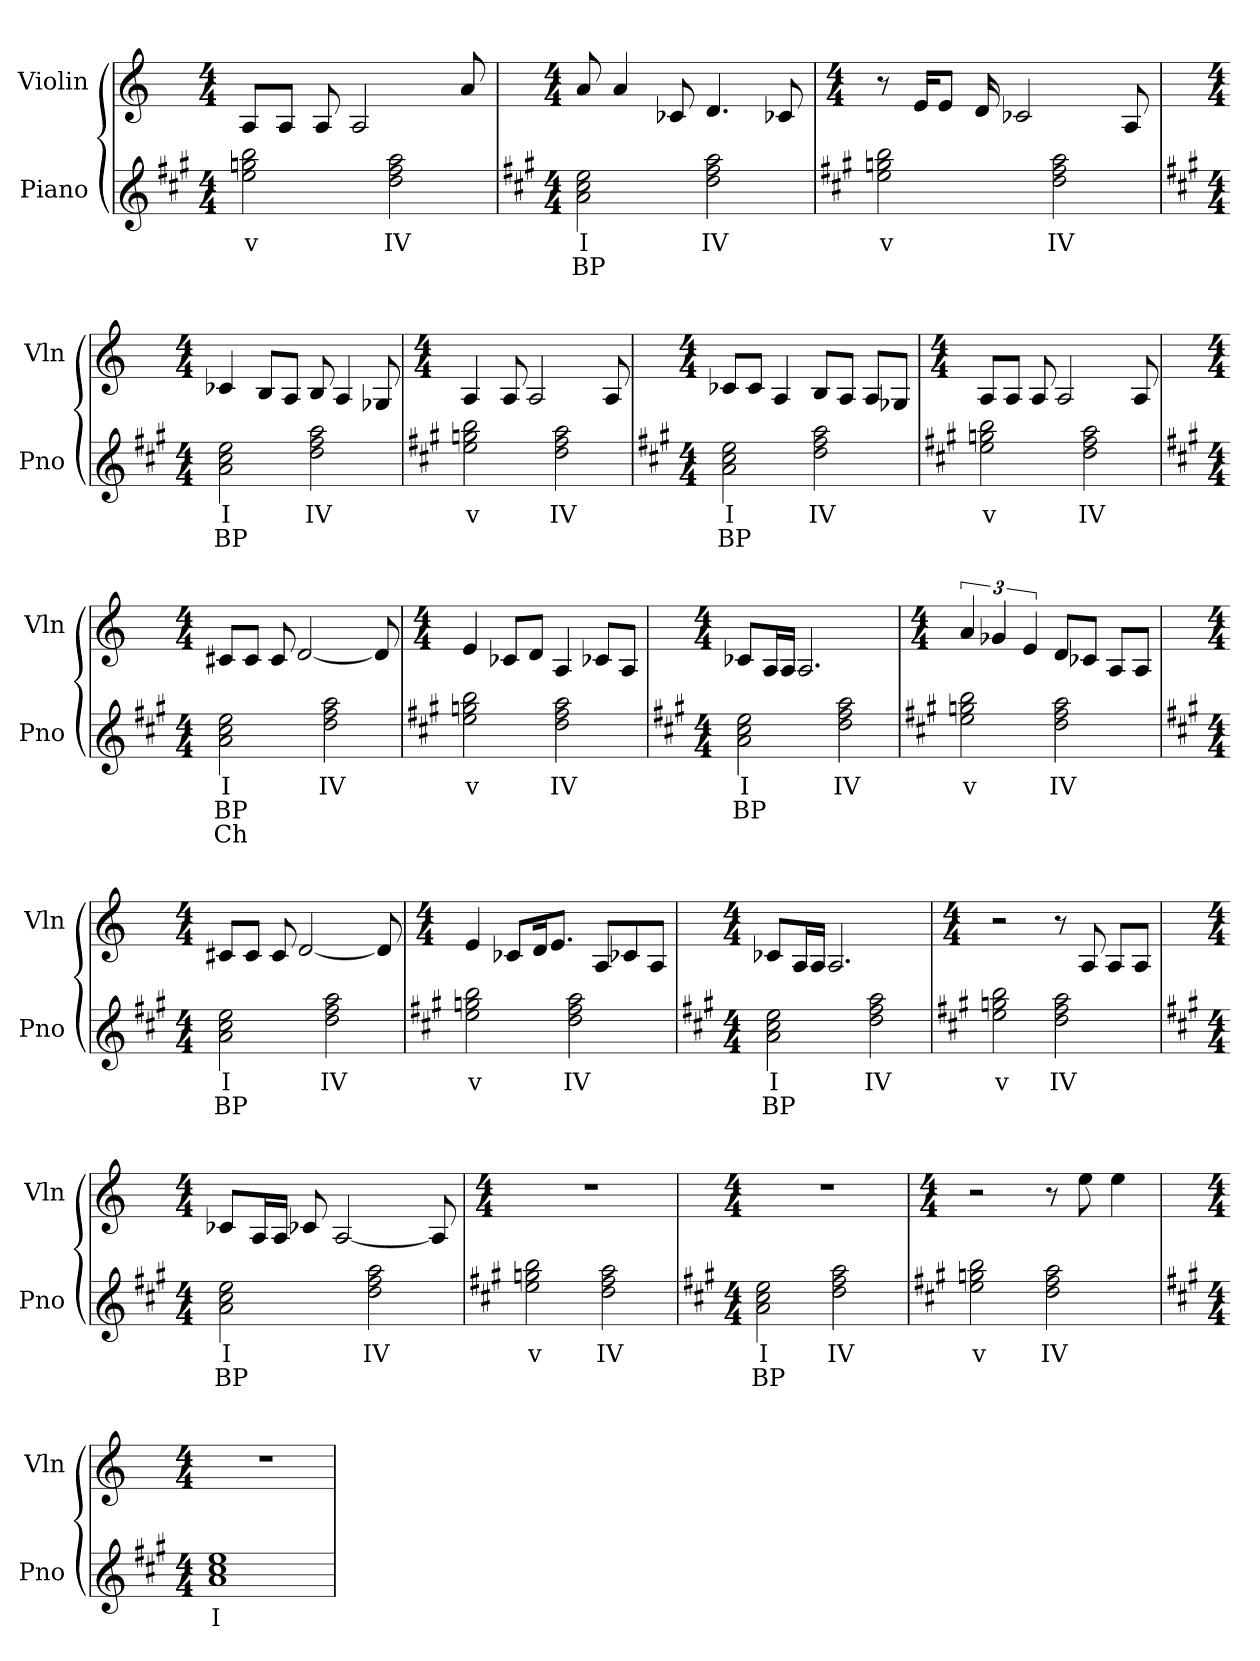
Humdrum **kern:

**kern	**text	**text	**text	**kern
*part2	*part2	*part2	*part2	*part1
*staff2	*staff2	*staff2	*staff2	*staff1
*I"Piano	*	*	*	*I"Violin
*I'Pno	*	*	*	*I'Vln
*k[f#c#g#]	*	*	*	*
*A:	*	*	*	*
*M4/4	*	*	*	*M4/4
=	=	=	=	=
2ee 2ggn 2bb	v	.	.	8AL
.	.	.	.	8AJ
.	.	.	.	8A
.	.	.	.	2A
2dd 2ff# 2aa	IV	.	.	.
.	.	.	.	8a
=	=	=	=	=
*k[f#c#g#]	*	*	*	*
*A:	*	*	*	*
*M4/4	*	*	*	*M4/4
2a 2cc# 2ee	I	BP	.	8a
.	.	.	.	4a
.	.	.	.	8c-X
2dd 2ff# 2aa	IV	.	.	4.d
.	.	.	.	8c-X
=	=	=	=	=
*k[f#c#g#]	*	*	*	*
*A:	*	*	*	*
*	*	*	*	*M4/4
2ee 2ggn 2bb	v	.	.	8r
.	.	.	.	16eKL
.	.	.	.	8eJ
.	.	.	.	16d
.	.	.	.	2c-X
2dd 2ff# 2aa	IV	.	.	.
.	.	.	.	8A
=	=	=	=	=
*k[f#c#g#]	*	*	*	*
*A:	*	*	*	*
*M4/4	*	*	*	*M4/4
2a 2cc# 2ee	I	BP	.	4c-X
.	.	.	.	8BL
.	.	.	.	8AJ
2dd 2ff# 2aa	IV	.	.	8B
.	.	.	.	4A
.	.	.	.	8G-X
=	=	=	=	=
*k[f#c#g#]	*	*	*	*
*A:	*	*	*	*
*	*	*	*	*M4/4
2ee 2ggn 2bb	v	.	.	4A
.	.	.	.	8A
.	.	.	.	2A
2dd 2ff# 2aa	IV	.	.	.
.	.	.	.	8A
=	=	=	=	=
*k[f#c#g#]	*	*	*	*
*A:	*	*	*	*
*M4/4	*	*	*	*M4/4
2a 2cc# 2ee	I	BP	.	8c-XL
.	.	.	.	8c-J
.	.	.	.	4A
2dd 2ff# 2aa	IV	.	.	8BL
.	.	.	.	8AJ
.	.	.	.	8AL
.	.	.	.	8G-XJ
=	=	=	=	=
*k[f#c#g#]	*	*	*	*
*A:	*	*	*	*
*	*	*	*	*M4/4
2ee 2ggn 2bb	v	.	.	8AL
.	.	.	.	8AJ
.	.	.	.	8A
.	.	.	.	2A
2dd 2ff# 2aa	IV	.	.	.
.	.	.	.	8A
=	=	=	=	=
*k[f#c#g#]	*	*	*	*
*A:	*	*	*	*
*M4/4	*	*	*	*M4/4
2a 2cc# 2ee	I	BP	Ch	8c#XL
.	.	.	.	8c#J
.	.	.	.	8c#
.	.	.	.	[2d
2dd 2ff# 2aa	IV	.	.	.
.	.	.	.	8d]
=	=	=	=	=
*k[f#c#g#]	*	*	*	*
*A:	*	*	*	*
*	*	*	*	*M4/4
2ee 2ggn 2bb	v	.	.	4e
.	.	.	.	8c-XL
.	.	.	.	8dJ
2dd 2ff# 2aa	IV	.	.	4A
.	.	.	.	8c-XL
.	.	.	.	8AJ
=	=	=	=	=
*k[f#c#g#]	*	*	*	*
*A:	*	*	*	*
*M4/4	*	*	*	*M4/4
2a 2cc# 2ee	I	BP	.	8c-XL
.	.	.	.	16AL
.	.	.	.	16AJJ
.	.	.	.	2.A
2dd 2ff# 2aa	IV	.	.	.
=	=	=	=	=
*k[f#c#g#]	*	*	*	*
*A:	*	*	*	*
*	*	*	*	*M4/4
2ee 2ggn 2bb	v	.	.	6a
.	.	.	.	6g-X
.	.	.	.	6e
2dd 2ff# 2aa	IV	.	.	8dL
.	.	.	.	8c-XJ
.	.	.	.	8AL
.	.	.	.	8AJ
=	=	=	=	=
*k[f#c#g#]	*	*	*	*
*A:	*	*	*	*
*M4/4	*	*	*	*M4/4
2a 2cc# 2ee	I	BP	.	8c#XL
.	.	.	.	8c#J
.	.	.	.	8c#
.	.	.	.	[2d
2dd 2ff# 2aa	IV	.	.	.
.	.	.	.	8d]
=	=	=	=	=
*k[f#c#g#]	*	*	*	*
*A:	*	*	*	*
*	*	*	*	*M4/4
2ee 2ggn 2bb	v	.	.	4e
.	.	.	.	8c-XL
.	.	.	.	16dK
.	.	.	.	8.eJ
2dd 2ff# 2aa	IV	.	.	.
.	.	.	.	8AL
.	.	.	.	8c-X
.	.	.	.	8AJ
=	=	=	=	=
*k[f#c#g#]	*	*	*	*
*A:	*	*	*	*
*M4/4	*	*	*	*M4/4
2a 2cc# 2ee	I	BP	.	8c-XL
.	.	.	.	16AL
.	.	.	.	16AJJ
.	.	.	.	2.A
2dd 2ff# 2aa	IV	.	.	.
=	=	=	=	=
*k[f#c#g#]	*	*	*	*
*A:	*	*	*	*
*	*	*	*	*M4/4
2ee 2ggn 2bb	v	.	.	2r
2dd 2ff# 2aa	IV	.	.	8r
.	.	.	.	8A
.	.	.	.	8AL
.	.	.	.	8AJ
=	=	=	=	=
*k[f#c#g#]	*	*	*	*
*A:	*	*	*	*
*M4/4	*	*	*	*M4/4
2a 2cc# 2ee	I	BP	.	8c-XL
.	.	.	.	16AL
.	.	.	.	16AJJ
.	.	.	.	8c-X
.	.	.	.	[2A
2dd 2ff# 2aa	IV	.	.	.
.	.	.	.	8A]
=	=	=	=	=
*k[f#c#g#]	*	*	*	*
*A:	*	*	*	*
*	*	*	*	*M4/4
2ee 2ggn 2bb	v	.	.	1r
2dd 2ff# 2aa	IV	.	.	.
=	=	=	=	=
*k[f#c#g#]	*	*	*	*
*A:	*	*	*	*
*M4/4	*	*	*	*M4/4
2a 2cc# 2ee	I	BP	.	1r
2dd 2ff# 2aa	IV	.	.	.
=	=	=	=	=
*k[f#c#g#]	*	*	*	*
*A:	*	*	*	*
*	*	*	*	*M4/4
2ee 2ggn 2bb	v	.	.	2r
2dd 2ff# 2aa	IV	.	.	8r
.	.	.	.	8ee
.	.	.	.	4ee
=	=	=	=	=
*k[f#c#g#]	*	*	*	*
*A:	*	*	*	*
*M4/4	*	*	*	*M4/4
1a 1cc# 1ee	I	.	.	1r
=	=	=	=	=
*-	*-	*-	*-	*-
